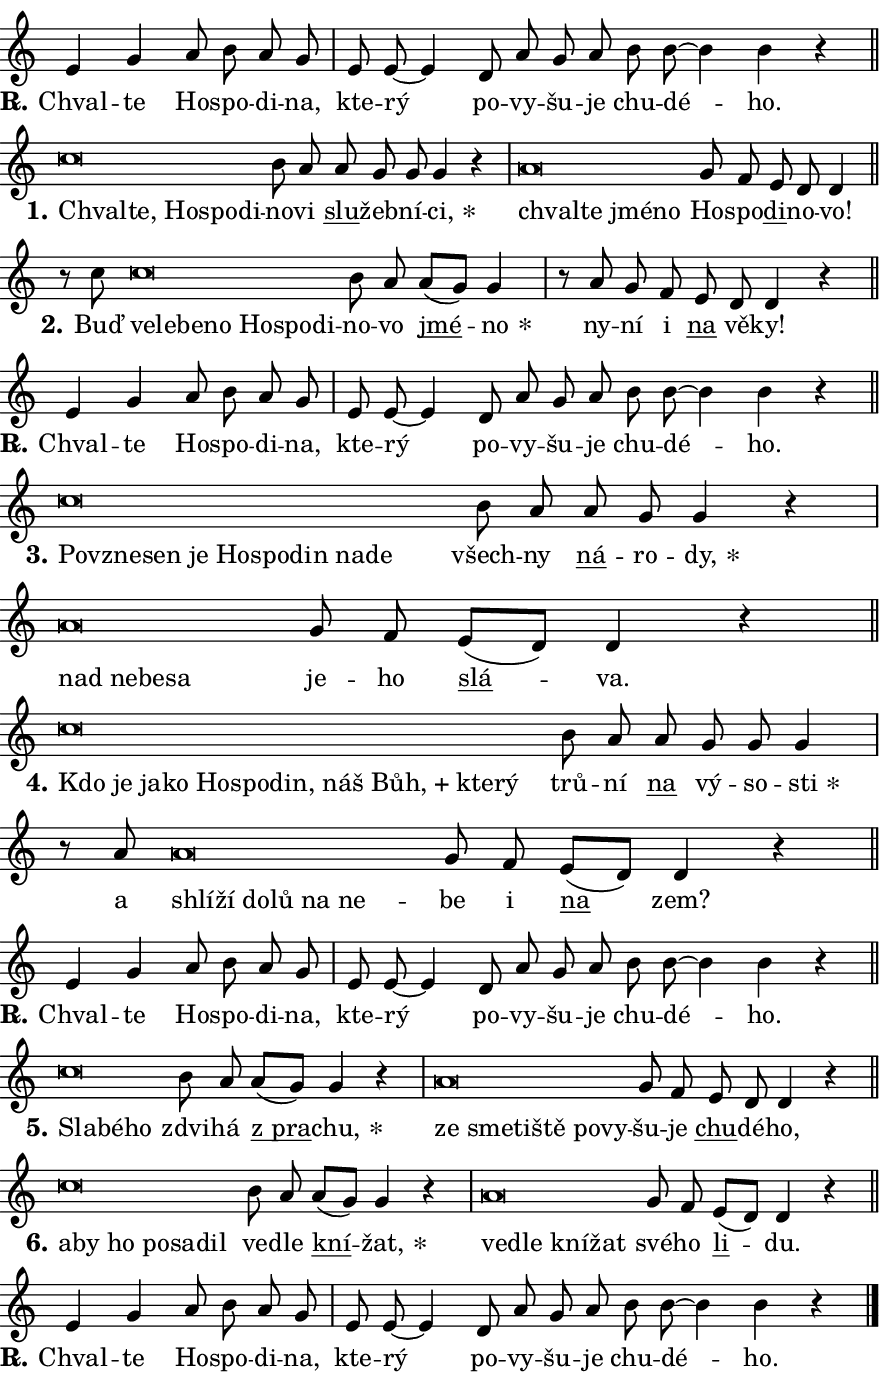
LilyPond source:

\version "2.24.0"
\header { tagline = "" }
\paper {
  indent = 0\cm
  top-margin = 0\cm
  right-margin = 0.13\cm % to fit lyric hyphens
  bottom-margin = 0\cm
  left-margin = 0\cm
  paper-width = 15\cm
  page-breaking = #ly:one-page-breaking
  system-system-spacing.basic-distance = #11
  score-system-spacing.basic-distance = #11
  ragged-last = ##f
}


%% Author: Thomas Morley
%% https://lists.gnu.org/archive/html/lilypond-user/2020-05/msg00002.html
#(define (line-position grob)
"Returns position of @var[grob} in current system:
   @code{'start}, if at first time-step
   @code{'end}, if at last time-step
   @code{'middle} otherwise
"
  (let* ((col (ly:item-get-column grob))
         (ln (ly:grob-object col 'left-neighbor))
         (rn (ly:grob-object col 'right-neighbor))
         (col-to-check-left (if (ly:grob? ln) ln col))
         (col-to-check-right (if (ly:grob? rn) rn col))
         (break-dir-left
           (and
             (ly:grob-property col-to-check-left 'non-musical #f)
             (ly:item-break-dir col-to-check-left)))
         (break-dir-right
           (and
             (ly:grob-property col-to-check-right 'non-musical #f)
             (ly:item-break-dir col-to-check-right))))
        (cond ((eqv? 1 break-dir-left) 'start)
              ((eqv? -1 break-dir-right) 'end)
              (else 'middle))))

#(define (tranparent-at-line-position vctor)
  (lambda (grob)
  "Relying on @code{line-position} select the relevant enry from @var{vctor}.
Used to determine transparency,"
    (case (line-position grob)
      ((end) (not (vector-ref vctor 0)))
      ((middle) (not (vector-ref vctor 1)))
      ((start) (not (vector-ref vctor 2))))))

noteHeadBreakVisibility =
#(define-music-function (break-visibility)(vector?)
"Makes @code{NoteHead}s transparent relying on @var{break-visibility}"
#{
  \override NoteHead.transparent =
    #(tranparent-at-line-position break-visibility)
#})

#(define delete-ledgers-for-transparent-note-heads
  (lambda (grob)
    "Reads whether a @code{NoteHead} is transparent.
If so this @code{NoteHead} is removed from @code{'note-heads} from
@var{grob}, which is supposed to be @code{LedgerLineSpanner}.
As a result ledgers are not printed for this @code{NoteHead}"
    (let* ((nhds-array (ly:grob-object grob 'note-heads))
           (nhds-list
             (if (ly:grob-array? nhds-array)
                 (ly:grob-array->list nhds-array)
                 '()))
           ;; Relies on the transparent-property being done before
           ;; Staff.LedgerLineSpanner.after-line-breaking is executed.
           ;; This is fragile ...
           (to-keep
             (remove
               (lambda (nhd)
                 (ly:grob-property nhd 'transparent #f))
               nhds-list)))
      ;; TODO find a better method to iterate over grob-arrays, similiar
      ;; to filter/remove etc for lists
      ;; For now rebuilt from scratch
      (set! (ly:grob-object grob 'note-heads)  '())
      (for-each
        (lambda (nhd)
          (ly:pointer-group-interface::add-grob grob 'note-heads nhd))
        to-keep))))

squashNotes = {
  \override NoteHead.X-extent = #'(-0.2 . 0.2)
  \override NoteHead.Y-extent = #'(-0.75 . 0)
  \override NoteHead.stencil =
    #(lambda (grob)
       (let ((pos (ly:grob-property grob 'staff-position)))
         (begin
           (if (< pos -7) (display "ERROR: Lower brevis then expected\n") (display ""))
           (if (<= pos -6) ly:text-interface::print ly:note-head::print))))
}
unSquashNotes = {
  \revert NoteHead.X-extent
  \revert NoteHead.Y-extent
  \revert NoteHead.stencil
}

hideNotes = \noteHeadBreakVisibility #begin-of-line-visible
unHideNotes = \noteHeadBreakVisibility #all-visible

% work-around for resetting accidentals
% https://lilypond.org/doc/v2.23/Documentation/notation/displaying-rhythms#unmetered-music
cadenzaMeasure = {
  \cadenzaOff
  \partial 1024 s1024
  \cadenzaOn
}

#(define-markup-command (accent layout props text) (markup?)
  "Underline accented syllable"
  (interpret-markup layout props
    #{\markup \override #'(offset . 4.3) \underline { #text }#}))

responsum = \markup \concat {
  "R" \hspace #-1.05 \path #0.1 #'((moveto 0 0.07) (lineto 0.9 0.8)) \hspace #0.05 "."
}

spaceSize = #0.6828661417322834 % exact space size for TeX Gyre Schola

\layout {
  \context {
    \Staff
    \remove "Time_signature_engraver"
    \override LedgerLineSpanner.after-line-breaking = #delete-ledgers-for-transparent-note-heads
  }
  \context {
    \Lyrics {
      \override LyricSpace.minimum-distance = \spaceSize
      \override LyricText.font-name = #"TeX Gyre Schola"
      \override LyricText.font-size = 1
      \override StanzaNumber.font-name = #"TeX Gyre Schola Bold"
      \override StanzaNumber.font-size = 1
    }
  }
  \context {
    \Score 
    \override NoteHead.text =
      #(lambda (grob) 
        (let ((pos (ly:grob-property grob 'staff-position)))
          #{\markup {
            \combine
              \halign #-0.55 \raise #(if (= pos -6) 0 0.5) \override #'(thickness . 2) \draw-line #'(3.2 . 0)
              \musicglyph "noteheads.sM1"
          }#}))
  }
}

% magnetic-lyrics.ily
%
%   written by
%     Jean Abou Samra <jean@abou-samra.fr>
%     Werner Lemberg <wl@gnu.org>
%
%   adapted by
%     Jiri Hon <jiri.hon@gmail.com>
%
% Version 2022-Apr-15

% https://www.mail-archive.com/lilypond-user@gnu.org/msg149350.html

#(define (Left_hyphen_pointer_engraver context)
   "Collect syllable-hyphen-syllable occurrences in lyrics and store
them in properties.  This engraver only looks to the left.  For
example, if the lyrics input is @code{foo -- bar}, it does the
following.

@itemize @bullet
@item
Set the @code{text} property of the @code{LyricHyphen} grob between
@q{foo} and @q{bar} to @code{foo}.

@item
Set the @code{left-hyphen} property of the @code{LyricText} grob with
text @q{foo} to the @code{LyricHyphen} grob between @q{foo} and
@q{bar}.
@end itemize

Use this auxiliary engraver in combination with the
@code{lyric-@/text::@/apply-@/magnetic-@/offset!} hook."
   (let ((hyphen #f)
         (text #f))
     (make-engraver
      (acknowledgers
       ((lyric-syllable-interface engraver grob source-engraver)
        (set! text grob)))
      (end-acknowledgers
       ((lyric-hyphen-interface engraver grob source-engraver)
        ;(when (not (grob::has-interface grob 'lyric-space-interface))
          (set! hyphen grob)));)
      ((stop-translation-timestep engraver)
       (when (and text hyphen)
         (ly:grob-set-object! text 'left-hyphen hyphen))
       (set! text #f)
       (set! hyphen #f)))))

#(define (lyric-text::apply-magnetic-offset! grob)
   "If the space between two syllables is less than the value in
property @code{LyricText@/.details@/.squash-threshold}, move the right
syllable to the left so that it gets concatenated with the left
syllable.

Use this function as a hook for
@code{LyricText@/.after-@/line-@/breaking} if the
@code{Left_@/hyphen_@/pointer_@/engraver} is active."
   (let ((hyphen (ly:grob-object grob 'left-hyphen #f)))
     (when hyphen
       (let ((left-text (ly:spanner-bound hyphen LEFT)))
         (when (grob::has-interface left-text 'lyric-syllable-interface)
           (let* ((common (ly:grob-common-refpoint grob left-text X))
                  (this-x-ext (ly:grob-extent grob common X))
                  (left-x-ext
                   (begin
                     ;; Trigger magnetism for left-text.
                     (ly:grob-property left-text 'after-line-breaking)
                     (ly:grob-extent left-text common X)))
                  ;; `delta` is the gap width between two syllables.
                  (delta (- (interval-start this-x-ext)
                            (interval-end left-x-ext)))
                  (details (ly:grob-property grob 'details))
                  (threshold (assoc-get 'squash-threshold details 0.2)))
             (when (< delta threshold)
               (let* (;; We have to manipulate the input text so that
                      ;; ligatures crossing syllable boundaries are not
                      ;; disabled.  For languages based on the Latin
                      ;; script this is essentially a beautification.
                      ;; However, for non-Western scripts it can be a
                      ;; necessity.
                      (lt (ly:grob-property left-text 'text))
                      (rt (ly:grob-property grob 'text))
                      (is-space (grob::has-interface hyphen 'lyric-space-interface))
                      (space (if is-space " " ""))
                      (extra-delta (if is-space spaceSize 0))
                      ;; Append new syllable.
                      (ltrt-space (if (and (string? lt) (string? rt))
                                (string-append lt space rt)
                                (make-concat-markup (list lt space rt))))
                      ;; Right-align `ltrt` to the right side.
                      (ltrt-space-markup (grob-interpret-markup
                               grob
                               (make-translate-markup
                                (cons (interval-length this-x-ext) 0)
                                (make-right-align-markup ltrt-space)))))
                 (begin
                   ;; Don't print `left-text`.
                   (ly:grob-set-property! left-text 'stencil #f)
                   ;; Set text and stencil (which holds all collected
                   ;; syllables so far) and shift it to the left.
                   (ly:grob-set-property! grob 'text ltrt-space)
                   (ly:grob-set-property! grob 'stencil ltrt-space-markup)
                   (ly:grob-translate-axis! grob (- (- delta extra-delta)) X))))))))))


#(define (lyric-hyphen::displace-bounds-first grob)
   ;; Make very sure this callback isn't triggered too early.
   (let ((left (ly:spanner-bound grob LEFT))
         (right (ly:spanner-bound grob RIGHT)))
     (ly:grob-property left 'after-line-breaking)
     (ly:grob-property right 'after-line-breaking)
     (ly:lyric-hyphen::print grob)))

squashThreshold = #0.4

\layout {
  \context {
    \Lyrics
    \consists #Left_hyphen_pointer_engraver
    \override LyricText.after-line-breaking =
      #lyric-text::apply-magnetic-offset!
    \override LyricHyphen.stencil = #lyric-hyphen::displace-bounds-first
    \override LyricText.details.squash-threshold = \squashThreshold
    \override LyricHyphen.minimum-distance = 0
    \override LyricHyphen.minimum-length = \squashThreshold
  }
}

squashText = \override LyricText.details.squash-threshold = 9999
unSquashText = \override LyricText.details.squash-threshold = \squashThreshold

leftText = \override LyricText.self-alignment-X = #LEFT
unLeftText = \revert LyricText.self-alignment-X

starOffset = #(lambda (grob) 
                (let ((x_offset (ly:self-alignment-interface::aligned-on-x-parent grob)))
                  (if (= x_offset 0) 0 (+ x_offset 1.2))))

star = #(define-music-function (syllable)(string?)
"Append star separator at the end of a syllable"
#{
  \once \override LyricText.X-offset = #starOffset
  \lyricmode { \markup {
    #syllable
    \override #'((font-name . "TeX Gyre Schola Bold")) \hspace #0.2 \lower #0.65 \larger "*"
  } }
#})

starAccent = #(define-music-function (syllable)(string?)
"Append star separator at the end of a syllable and make accent"
#{
  \once \override LyricText.X-offset = #starOffset
  \lyricmode { \markup {
    \accent #syllable
    \override #'((font-name . "TeX Gyre Schola Bold")) \hspace #0.2 \lower #0.65 \larger "*"
  } }
#})

breath = #(define-music-function (syllable)(string?)
"Append breathing indicator at the end of a syllable"
#{
  \lyricmode { \markup { #syllable "+" } }
#})

optionalBreath = #(define-music-function (syllable)(string?)
"Append optional breathing indicator at the end of a syllable"
#{
  \lyricmode { \markup { #syllable "(+)" } }
#})


\score {
    <<
        \new Voice = "melody" { \cadenzaOn \key c \major \relative { e'4 g a8 b a g \cadenzaMeasure \bar "|" e e~ e4 \bar "" d8 a' g a \bar "" b b~ b4 b r \cadenzaMeasure \bar "||" \break } }
        \new Lyrics \lyricsto "melody" { \lyricmode { \set stanza = \responsum
Chval -- te Ho -- spo -- di -- na, kte -- rý po -- vy -- šu -- je chu -- dé -- ho. } }
    >>
    \layout {}
}

\score {
    <<
        \new Voice = "melody" { \cadenzaOn \key c \major \relative { \squashNotes c''\breve*1/16 \hideNotes \breve*1/16 \bar "" \breve*1/16 \bar "" \breve*1/16 \breve*1/16 \bar "" \unHideNotes \unSquashNotes b8 a \bar "" a g g g4 r \cadenzaMeasure \bar "|" \squashNotes a\breve*1/16 \hideNotes \breve*1/16 \bar "" \breve*1/16 \breve*1/16 \bar "" \unHideNotes \unSquashNotes g8 f \bar "" e d d4 \cadenzaMeasure \bar "||" \break } }
        \new Lyrics \lyricsto "melody" { \lyricmode { \set stanza = "1."
\leftText Chval -- \squashText te, Ho -- spo -- di -- \unLeftText \unSquashText no -- vi \markup \accent slu -- žeb -- ní -- \star ci, \leftText chval -- \squashText te jmé -- no \unLeftText \unSquashText Ho -- spo -- \markup \accent di -- no -- vo! } }
    >>
    \layout {}
}

\score {
    <<
        \new Voice = "melody" { \cadenzaOn \key c \major \relative { r8 c''8 \squashNotes c\breve*1/16 \hideNotes \breve*1/16 \bar "" \breve*1/16 \bar "" \breve*1/16 \bar "" \breve*1/16 \bar "" \breve*1/16 \breve*1/16 \bar "" \unHideNotes \unSquashNotes b8 a \bar "" a[( g)] g4 \cadenzaMeasure \bar "|" r8 a g8 f \bar "" e d d4 r \cadenzaMeasure \bar "||" \break } }
        \new Lyrics \lyricsto "melody" { \lyricmode { \set stanza = "2."
Buď \leftText ve -- \squashText le -- be -- no Ho -- spo -- di -- \unLeftText \unSquashText no -- vo \markup \accent jmé -- \star no ny -- ní i \markup \accent na vě -- ky! } }
    >>
    \layout {}
}

\score {
    <<
        \new Voice = "melody" { \cadenzaOn \key c \major \relative { e'4 g a8 b a g \cadenzaMeasure \bar "|" e e~ e4 \bar "" d8 a' g a \bar "" b b~ b4 b r \cadenzaMeasure \bar "||" \break } }
        \new Lyrics \lyricsto "melody" { \lyricmode { \set stanza = \responsum
Chval -- te Ho -- spo -- di -- na, kte -- rý po -- vy -- šu -- je chu -- dé -- ho. } }
    >>
    \layout {}
}

\score {
    <<
        \new Voice = "melody" { \cadenzaOn \key c \major \relative { \squashNotes c''\breve*1/16 \hideNotes \breve*1/16 \bar "" \breve*1/16 \bar "" \breve*1/16 \bar "" \breve*1/16 \bar "" \breve*1/16 \bar "" \breve*1/16 \bar "" \breve*1/16 \breve*1/16 \bar "" \unHideNotes \unSquashNotes b8 a \bar "" a g g4 r \cadenzaMeasure \bar "|" \squashNotes a\breve*1/16 \hideNotes \breve*1/16 \bar "" \breve*1/16 \breve*1/16 \bar "" \unHideNotes \unSquashNotes g8 f \bar "" e[( d)] d4 r \cadenzaMeasure \bar "||" \break } }
        \new Lyrics \lyricsto "melody" { \lyricmode { \set stanza = "3."
\leftText Po -- \squashText vzne -- sen je Ho -- spo -- din na -- de \unLeftText \unSquashText všech -- ny \markup \accent ná -- ro -- \star dy, \leftText nad \squashText ne -- be -- sa \unLeftText \unSquashText je -- ho \markup \accent slá -- va. } }
    >>
    \layout {}
}

\score {
    <<
        \new Voice = "melody" { \cadenzaOn \key c \major \relative { \squashNotes c''\breve*1/16 \hideNotes \breve*1/16 \bar "" \breve*1/16 \bar "" \breve*1/16 \bar "" \breve*1/16 \bar "" \breve*1/16 \bar "" \breve*1/16 \bar "" \breve*1/16 \bar "" \breve*1/16 \bar "" \breve*1/16 \breve*1/16 \bar "" \unHideNotes \unSquashNotes b8 a \bar "" a g g g4 \cadenzaMeasure \bar "|" r8 a8 \squashNotes a\breve*1/16 \hideNotes \breve*1/16 \bar "" \breve*1/16 \bar "" \breve*1/16 \bar "" \breve*1/16 \breve*1/16 \bar "" \unHideNotes \unSquashNotes g8 f \bar "" e[( d)] d4 r \cadenzaMeasure \bar "||" \break } }
        \new Lyrics \lyricsto "melody" { \lyricmode { \set stanza = "4."
\leftText Kdo \squashText je ja -- ko Ho -- spo -- din, náš \breath "Bůh," kte -- rý \unLeftText \unSquashText trů -- ní \markup \accent na vý -- so -- \star sti a \leftText shlí -- \squashText ží do -- lů na ne -- \unLeftText \unSquashText be i \markup \accent na zem? } }
    >>
    \layout {}
}

\score {
    <<
        \new Voice = "melody" { \cadenzaOn \key c \major \relative { e'4 g a8 b a g \cadenzaMeasure \bar "|" e e~ e4 \bar "" d8 a' g a \bar "" b b~ b4 b r \cadenzaMeasure \bar "||" \break } }
        \new Lyrics \lyricsto "melody" { \lyricmode { \set stanza = \responsum
Chval -- te Ho -- spo -- di -- na, kte -- rý po -- vy -- šu -- je chu -- dé -- ho. } }
    >>
    \layout {}
}

\score {
    <<
        \new Voice = "melody" { \cadenzaOn \key c \major \relative { \squashNotes c''\breve*1/16 \hideNotes \breve*1/16 \breve*1/16 \bar "" \unHideNotes \unSquashNotes b8 a \bar "" a[( g)] g4 r \cadenzaMeasure \bar "|" \squashNotes a\breve*1/16 \hideNotes \breve*1/16 \bar "" \breve*1/16 \bar "" \breve*1/16 \bar "" \breve*1/16 \breve*1/16 \bar "" \unHideNotes \unSquashNotes g8 f \bar "" e d d4 r \cadenzaMeasure \bar "||" \break } }
        \new Lyrics \lyricsto "melody" { \lyricmode { \set stanza = "5."
\leftText Sla -- \squashText bé -- ho \unLeftText \unSquashText zdvi -- há \markup \accent "z pra" -- \star chu, \leftText ze \squashText sme -- ti -- ště po -- vy -- \unLeftText \unSquashText šu -- je \markup \accent chu -- dé -- ho, } }
    >>
    \layout {}
}

\score {
    <<
        \new Voice = "melody" { \cadenzaOn \key c \major \relative { \squashNotes c''\breve*1/16 \hideNotes \breve*1/16 \bar "" \breve*1/16 \bar "" \breve*1/16 \bar "" \breve*1/16 \breve*1/16 \bar "" \unHideNotes \unSquashNotes b8 a \bar "" a[( g)] g4 r \cadenzaMeasure \bar "|" \squashNotes a\breve*1/16 \hideNotes \breve*1/16 \bar "" \breve*1/16 \breve*1/16 \bar "" \unHideNotes \unSquashNotes g8 f \bar "" e[( d)] d4 r \cadenzaMeasure \bar "||" \break } }
        \new Lyrics \lyricsto "melody" { \lyricmode { \set stanza = "6."
\leftText a -- \squashText by ho po -- sa -- dil \unLeftText \unSquashText ve -- dle \markup \accent kní -- \star žat, \leftText ve -- \squashText dle kní -- žat \unLeftText \unSquashText své -- ho \markup \accent li -- du. } }
    >>
    \layout {}
}

\score {
    <<
        \new Voice = "melody" { \cadenzaOn \key c \major \relative { e'4 g a8 b a g \cadenzaMeasure \bar "|" e e~ e4 \bar "" d8 a' g a \bar "" b b~ b4 b r \cadenzaMeasure \bar "||" \break } \bar "|." }
        \new Lyrics \lyricsto "melody" { \lyricmode { \set stanza = \responsum
Chval -- te Ho -- spo -- di -- na, kte -- rý po -- vy -- šu -- je chu -- dé -- ho. } }
    >>
    \layout {}
}
